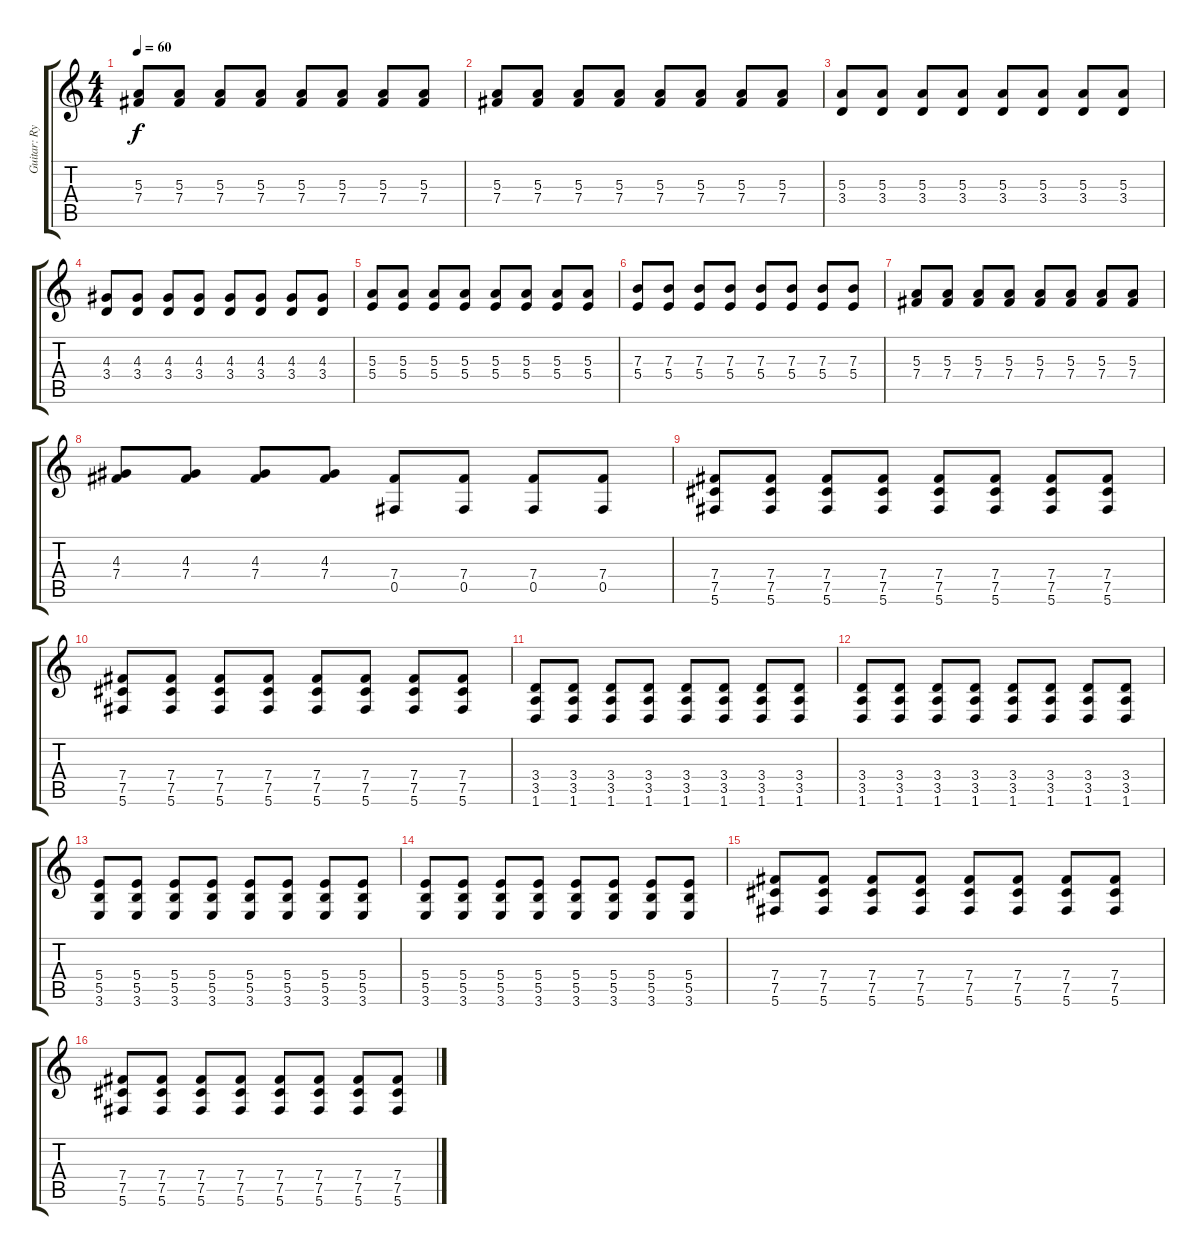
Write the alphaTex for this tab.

\track ("Guitar: Rythm" "Guitar: Ry") {instrument distortionguitar}
\staff {score tabs}
\tuning (Db4 Ab3 E3 B2 Gb2 Db2) {hide}
\ts (4 4)
\tempo 60
\clef g2
\ks c
(5.3 7.4).8{dy f} (5.3 7.4).8 (5.3 7.4).8 (5.3 7.4).8 (5.3 7.4).8 (5.3 7.4).8 (5.3 7.4).8 (5.3 7.4).8 |
(5.3 7.4).8 (5.3 7.4).8 (5.3 7.4).8 (5.3 7.4).8 (5.3 7.4).8 (5.3 7.4).8 (5.3 7.4).8 (5.3 7.4).8 |
(5.3 3.4).8 (5.3 3.4).8 (5.3 3.4).8 (5.3 3.4).8 (5.3 3.4).8 (5.3 3.4).8 (5.3 3.4).8 (5.3 3.4).8 |
(4.3 3.4).8 (4.3 3.4).8 (4.3 3.4).8 (4.3 3.4).8 (4.3 3.4).8 (4.3 3.4).8 (4.3 3.4).8 (4.3 3.4).8 |
(5.3 5.4).8 (5.3 5.4).8 (5.3 5.4).8 (5.3 5.4).8 (5.3 5.4).8 (5.3 5.4).8 (5.3 5.4).8 (5.3 5.4).8 |
(7.3 5.4).8 (7.3 5.4).8 (7.3 5.4).8 (7.3 5.4).8 (7.3 5.4).8 (7.3 5.4).8 (7.3 5.4).8 (7.3 5.4).8 |
(5.3 7.4).8 (5.3 7.4).8 (5.3 7.4).8 (5.3 7.4).8 (5.3 7.4).8 (5.3 7.4).8 (5.3 7.4).8 (5.3 7.4).8 |
(4.3 7.4).8 (4.3 7.4).8 (4.3 7.4).8 (4.3 7.4).8 (7.4 0.5).8 (7.4 0.5).8 (7.4 0.5).8 (7.4 0.5).8 |
(7.4 7.5 5.6).8 (7.4 7.5 5.6).8 (7.4 7.5 5.6).8 (7.4 7.5 5.6).8 (7.4 7.5 5.6).8 (7.4 7.5 5.6).8 (7.4 7.5 5.6).8 (7.4 7.5 5.6).8 |
(7.4 7.5 5.6).8 (7.4 7.5 5.6).8 (7.4 7.5 5.6).8 (7.4 7.5 5.6).8 (7.4 7.5 5.6).8 (7.4 7.5 5.6).8 (7.4 7.5 5.6).8 (7.4 7.5 5.6).8 |
(3.4 3.5 1.6).8 (3.4 3.5 1.6).8 (3.4 3.5 1.6).8 (3.4 3.5 1.6).8 (3.4 3.5 1.6).8 (3.4 3.5 1.6).8 (3.4 3.5 1.6).8 (3.4 3.5 1.6).8 |
(3.4 3.5 1.6).8 (3.4 3.5 1.6).8 (3.4 3.5 1.6).8 (3.4 3.5 1.6).8 (3.4 3.5 1.6).8 (3.4 3.5 1.6).8 (3.4 3.5 1.6).8 (3.4 3.5 1.6).8 |
(5.4 5.5 3.6).8 (5.4 5.5 3.6).8 (5.4 5.5 3.6).8 (5.4 5.5 3.6).8 (5.4 5.5 3.6).8 (5.4 5.5 3.6).8 (5.4 5.5 3.6).8 (5.4 5.5 3.6).8 |
(5.4 5.5 3.6).8 (5.4 5.5 3.6).8 (5.4 5.5 3.6).8 (5.4 5.5 3.6).8 (5.4 5.5 3.6).8 (5.4 5.5 3.6).8 (5.4 5.5 3.6).8 (5.4 5.5 3.6).8 |
(7.4 7.5 5.6).8 (7.4 7.5 5.6).8 (7.4 7.5 5.6).8 (7.4 7.5 5.6).8 (7.4 7.5 5.6).8 (7.4 7.5 5.6).8 (7.4 7.5 5.6).8 (7.4 7.5 5.6).8 |
(7.4 7.5 5.6).8 (7.4 7.5 5.6).8 (7.4 7.5 5.6).8 (7.4 7.5 5.6).8 (7.4 7.5 5.6).8 (7.4 7.5 5.6).8 (7.4 7.5 5.6).8 (7.4 7.5 5.6).8
